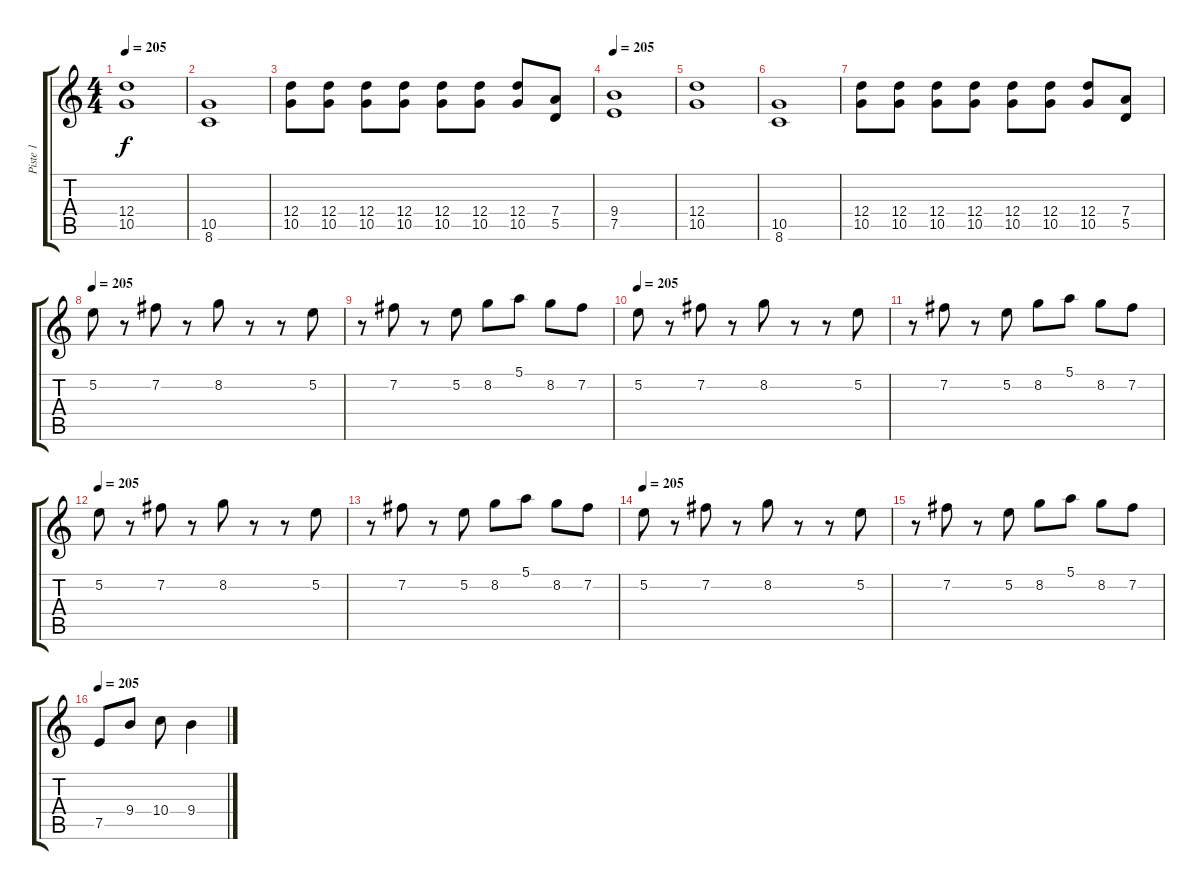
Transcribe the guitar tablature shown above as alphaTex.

\track ("Piste 1" "Piste 1") {instrument electricguitarclean}
\staff {score tabs}
\tuning (E4 B3 G3 D3 A2 E2) {hide}
\ts (4 4)
\tempo 205
\clef g2
\ks c
(12.4 10.5).1{dy f} |
(10.5 8.6).1 |
(12.4 10.5).8 (12.4 10.5).8 (12.4 10.5).8 (12.4 10.5).8 (12.4 10.5).8 (12.4 10.5).8 (12.4 10.5).8 (7.4 5.5).8 |
\tempo 205
(9.4 7.5).1{instrument distortionguitar} |
(12.4 10.5).1 |
(10.5 8.6).1 |
(12.4 10.5).8 (12.4 10.5).8 (12.4 10.5).8 (12.4 10.5).8 (12.4 10.5).8 (12.4 10.5).8 (12.4 10.5).8 (7.4 5.5).8 |
\tempo 205
5.2.8{instrument distortionguitar} r.8 7.2.8 r.8 8.2.8 r.8 r.8 5.2.8 |
r.8 7.2.8 r.8 5.2.8 8.2.8 5.1.8 8.2.8 7.2.8 |
\tempo 205
5.2.8{instrument distortionguitar} r.8 7.2.8 r.8 8.2.8 r.8 r.8 5.2.8 |
r.8 7.2.8 r.8 5.2.8 8.2.8 5.1.8 8.2.8 7.2.8 |
\tempo 205
5.2.8{instrument distortionguitar} r.8 7.2.8 r.8 8.2.8 r.8 r.8 5.2.8 |
r.8 7.2.8 r.8 5.2.8 8.2.8 5.1.8 8.2.8 7.2.8 |
\tempo 205
5.2.8{instrument distortionguitar} r.8 7.2.8 r.8 8.2.8 r.8 r.8 5.2.8 |
r.8 7.2.8 r.8 5.2.8 8.2.8 5.1.8 8.2.8 7.2.8 |
\tempo 205
7.5.8{instrument distortionguitar} 9.4.8 10.4.8 9.4.4
